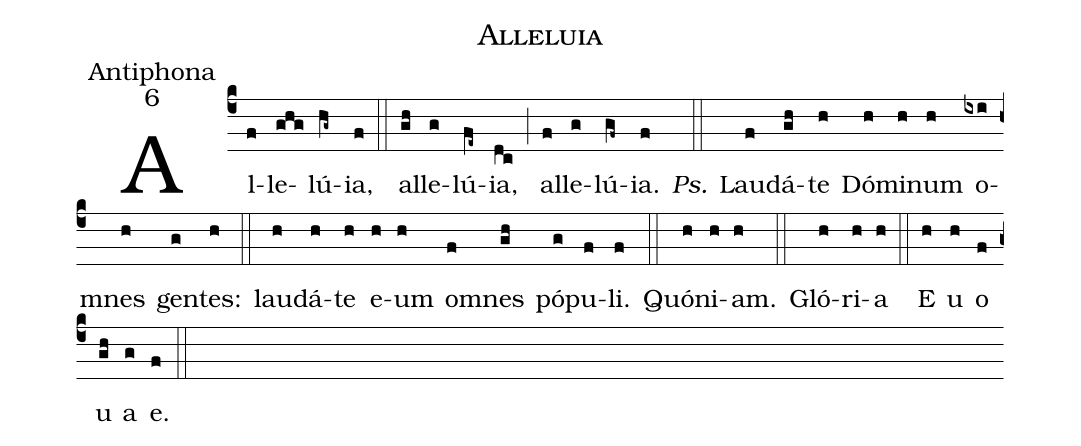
name:Alleluia;
office-part:Antiphona;
mode:6;
%%
(c4) Al(f)le(ghg)lú(hg~)ia,(f) (::)
al(gh)le(g)lú(fe~)ia,(dc) (;) al(f)le(g)lú(gf~)ia.(f) <i>Ps.</i>(::) Lau(f)dá(gh)te(h) Dó(h)mi(h)num(h) o(ixi)mnes(h) gen(g)tes:(h) (::)
lau(h)dá(h)te(h) e(h)um(h) om(f)nes(gh) pó(g)pu(f)li.(f) (::)
Quó(h)ni(h)am.(h) (::)

Gló(h)ri(h)a(h) (::)
E(h) u(h) o(f) u(gh) a(g) e.(f) (::)
